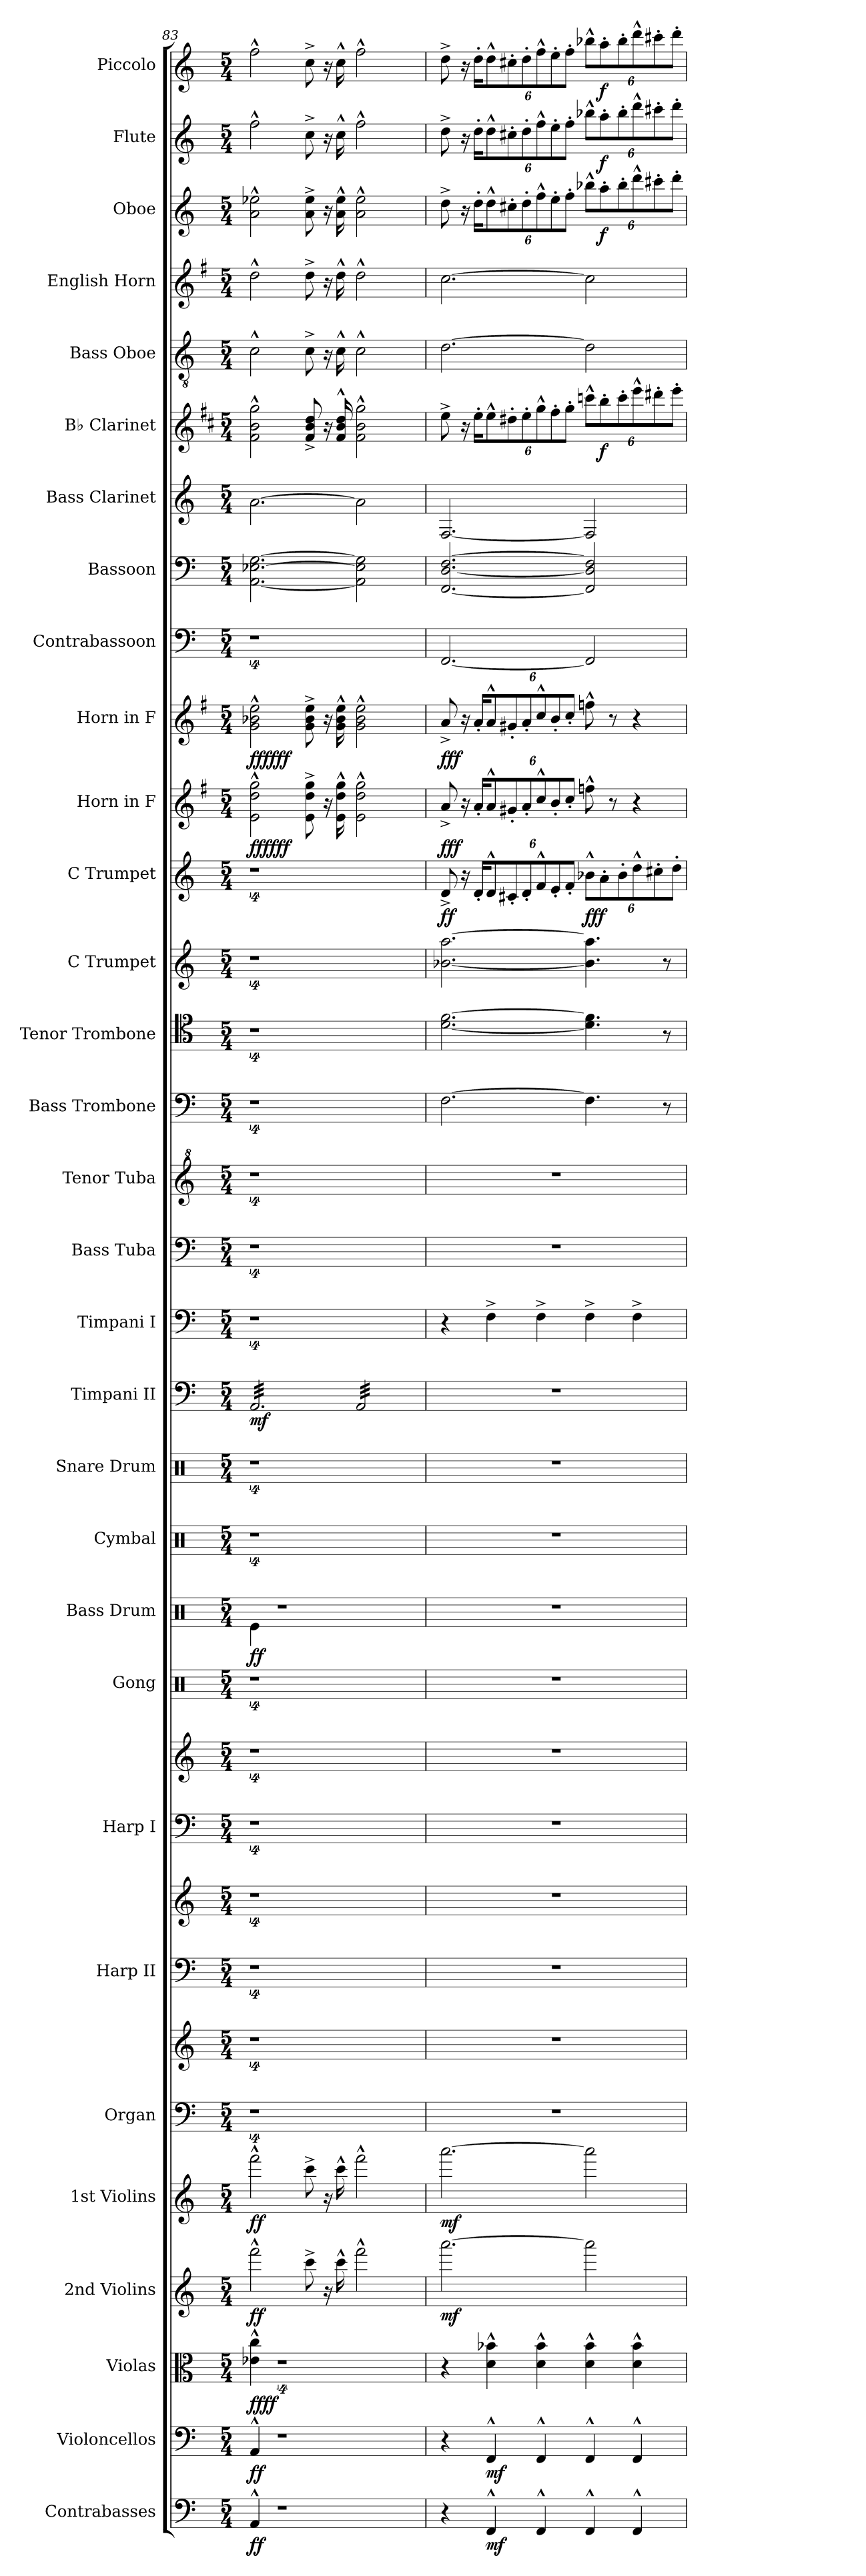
**kern	**dynam	**kern	**dynam	**kern	**dynam	**kern	**dynam	**kern	**dynam	**kern	**kern	**kern	**kern	**kern	**kern	**kern	**kern	**dynam	**kern	**kern	**kern	**dynam	**kern	**kern	**kern	**kern	**kern	**kern	**kern	**dynam	**kern	**dynam	**kern	**dynam	**kern	**kern	**kern	**kern	**dynam	**kern	**kern	**kern	**dynam	**kern	**dynam	**kern	**dynam
*part31	*part31	*part30	*part30	*part29	*part29	*part28	*part28	*part27	*part27	*part26	*part26	*part25	*part25	*part24	*part24	*part23	*part22	*part22	*part21	*part20	*part19	*part19	*part18	*part17	*part16	*part15	*part14	*part13	*part12	*part12	*part11	*part11	*part10	*part10	*part9	*part8	*part7	*part6	*part6	*part5	*part4	*part3	*part3	*part2	*part2	*part1	*part1
*staff34	*staff34	*staff33	*staff33	*staff32	*staff32	*staff31	*staff31	*staff30	*staff30	*staff29	*staff28	*staff27	*staff26	*staff25	*staff24	*staff23	*staff22	*staff22	*staff21	*staff20	*staff19	*staff19	*staff18	*staff17	*staff16	*staff15	*staff14	*staff13	*staff12	*staff12	*staff11	*staff11	*staff10	*staff10	*staff9	*staff8	*staff7	*staff6	*staff6	*staff5	*staff4	*staff3	*staff3	*staff2	*staff2	*staff1	*staff1
*I"Contrabasses	*	*I"Violoncellos	*	*I"Violas	*	*I"2nd Violins	*	*I"1st Violins	*	*I"Organ	*	*I"Harp II	*	*I"Harp I	*	*I"Gong	*I"Bass Drum	*	*I"Cymbal	*I"Snare Drum	*I"Timpani II	*	*I"Timpani I	*I"Bass Tuba	*I"Tenor Tuba	*I"Bass Trombone	*I"Tenor Trombone	*I"C Trumpet	*I"C Trumpet	*	*I"Horn in F	*	*I"Horn in F	*	*I"Contrabassoon	*I"Bassoon	*I"Bass Clarinet	*I"B♭ Clarinet	*	*I"Bass Oboe	*I"English Horn	*I"Oboe	*	*I"Flute	*	*I"Piccolo	*
*I'Cbs.	*	*I'Vcs.	*	*I'Vlas.	*	*I'Vlns.	*	*I'Vlns.	*	*I'Org.	*	*I'Hrp.	*	*I'Hrp.	*	*	*I'B. Dr.	*	*I'Cym.	*I'Sn. Dr.	*I'Timp.	*	*I'Timp.	*I'Tba.	*	*I'B. Tbn.	*I'T. Tbn.	*I'C Tpt.	*I'C Tpt.	*	*	*	*	*	*I'Cbsn.	*I'Bsn.	*I'B. Cl.	*I'B♭ Cl.	*	*	*I'E. Hn.	*I'Ob.	*	*I'Fl.	*	*I'Picc.	*
*clefF4	*	*clefF4	*	*clefC3	*	*clefG2	*	*clefG2	*	*clefF4	*clefG2	*clefF4	*clefG2	*clefF4	*clefG2	*clefX	*clefX	*	*clefX	*clefX	*clefF4	*	*clefF4	*clefF4	*clefG^2	*clefF4	*clefC4	*clefG2	*clefG2	*	*clefG2	*	*clefG2	*	*clefF4	*clefF4	*clefG2	*clefG2	*	*clefGv2	*clefG2	*clefG2	*	*clefG2	*	*clefG2	*
*ITrd7c12	*	*	*	*	*	*	*	*	*	*	*	*	*	*	*	*	*	*	*	*	*	*	*	*	*ITrd15c26	*	*	*	*	*	*ITrd4c7	*	*ITrd4c7	*	*ITrd7c12	*	*ITrd8c14	*ITrd1c2	*	*	*ITrd4c7	*	*	*	*	*ITrd-7c-12	*
*k[]	*	*k[]	*	*k[]	*	*k[]	*	*k[]	*	*k[]	*k[]	*k[]	*k[]	*k[]	*k[]	*k[]	*k[]	*	*k[]	*k[]	*k[]	*	*k[]	*k[]	*k[]	*k[]	*k[]	*k[]	*k[]	*	*k[]	*	*k[]	*	*k[]	*k[]	*k[]	*k[]	*	*k[]	*k[]	*k[]	*	*k[]	*	*k[]	*
*M5/4	*	*M5/4	*	*M5/4	*	*M5/4	*	*M5/4	*	*M5/4	*M5/4	*M5/4	*M5/4	*M5/4	*M5/4	*M5/4	*M5/4	*	*M5/4	*M5/4	*M5/4	*	*M5/4	*M5/4	*M5/4	*M5/4	*M5/4	*M5/4	*M5/4	*	*M5/4	*	*M5/4	*	*M5/4	*M5/4	*M5/4	*M5/4	*	*M5/4	*M5/4	*M5/4	*	*M5/4	*	*M5/4	*
=83	=83	=83	=83	=83	=83	=83	=83	=83	=83	=83	=83	=83	=83	=83	=83	=83	=83	=83	=83	=83	=83	=83	=83	=83	=83	=83	=83	=83	=83	=83	=83	=83	=83	=83	=83	=83	=83	=83	=83	=83	=83	=83	=83	=83	=83	=83	=83
!	!LO:DY:b	!	!LO:DY:b	!	!LO:DY:b	!	!	!	!	!	!	!	!	!	!	!	!	!	!	!	!	!	!	!	!	!	!	!	!	!	!	!	!	!	!	!	!	!	!	!	!	!	!	!	!	!	!
!	!	!	!	!	!LO:DY:n=1:b	!	!LO:DY:b	!	!LO:DY:b	!	!	!	!	!	!	!	!	!LO:DY:b	!	!	!	!LO:DY:b	!	!	!	!	!	!	!	!	!	!LO:DY:b	!	!	!	!	!	!	!	!	!	!	!	!	!	!	!
!	!	!	!	!	!	!	!	!	!	!	!	!	!	!	!	!	!	!	!	!	!	!	!	!	!	!	!	!	!	!	!	!LO:DY:n=1:b	!	!	!	!	!	!	!	!	!	!	!	!	!	!	!
!	!	!	!	!	!	!	!	!	!	!	!	!	!	!	!	!	!	!	!	!	!	!	!	!	!	!	!	!	!	!	!	!LO:DY:n=2:b	!	!LO:DY:b	!	!	!	!	!	!	!	!	!	!	!	!	!
!	!	!	!	!	!	!	!	!	!	!	!	!	!	!	!	!	!	!	!	!	!	!	!	!	!	!	!	!	!	!	!	!	!	!LO:DY:n=1:b	!	!	!	!	!	!	!	!	!	!	!	!	!
!	!	!	!	!	!	!	!	!	!	!	!	!	!	!	!	!	!	!	!	!	!	!	!	!	!	!	!	!	!	!	!	!	!	!LO:DY:n=2:b	!	!	!	!	!	!	!	!	!	!	!	!	!
*	*	*	*	*	*	*	*	*	*	*	*	*	*	*	*	*	*	*	*	*	*tremolo	*	*	*	*	*	*	*	*	*	*	*	*	*	*	*	*	*	*	*	*	*	*	*	*	*	*
4AAA^^/	ff	4AA^^/	ff	4e-X\^^ 4cc\^^	ff ff	2fff^^\	ff	2fff^^\	ff	4%5r	4%5r	4%5r	4%5r	4%5r	4%5r	4%5r	4Re\	ff	4%5r	4%5r	32AA/LLL	mf	4%5r	4%5r	4%5r	4%5r	4%5r	4%5r	4%5r	.	2A\^^ 2g\^^ 2cc\^^	ff ff ff	2c\^^ 2e-X\^^ 2a\^^	ff ff ff	4%5r	[2.AA\ [2.E-X\ [2.G\	[2.A\	2e\^^ 2a\^^ 2ff\^^	.	2c^^\	2g^^\	2a\^^ 2ee-X\^^	.	2ff^^\	.	2fff^^\	.
.	.	.	.	.	.	.	.	.	.	.	.	.	.	.	.	.	.	.	.	.	32AA/	.	.	.	.	.	.	.	.	.	.	.	.	.	.	.	.	.	.	.	.	.	.	.	.	.	.
.	.	.	.	.	.	.	.	.	.	.	.	.	.	.	.	.	.	.	.	.	32AA/	.	.	.	.	.	.	.	.	.	.	.	.	.	.	.	.	.	.	.	.	.	.	.	.	.	.
.	.	.	.	.	.	.	.	.	.	.	.	.	.	.	.	.	.	.	.	.	32AA/	.	.	.	.	.	.	.	.	.	.	.	.	.	.	.	.	.	.	.	.	.	.	.	.	.	.
.	.	.	.	.	.	.	.	.	.	.	.	.	.	.	.	.	.	.	.	.	32AA/	.	.	.	.	.	.	.	.	.	.	.	.	.	.	.	.	.	.	.	.	.	.	.	.	.	.
.	.	.	.	.	.	.	.	.	.	.	.	.	.	.	.	.	.	.	.	.	32AA/	.	.	.	.	.	.	.	.	.	.	.	.	.	.	.	.	.	.	.	.	.	.	.	.	.	.
.	.	.	.	.	.	.	.	.	.	.	.	.	.	.	.	.	.	.	.	.	32AA/	.	.	.	.	.	.	.	.	.	.	.	.	.	.	.	.	.	.	.	.	.	.	.	.	.	.
.	.	.	.	.	.	.	.	.	.	.	.	.	.	.	.	.	.	.	.	.	32AA/	.	.	.	.	.	.	.	.	.	.	.	.	.	.	.	.	.	.	.	.	.	.	.	.	.	.
1r	.	1r	.	4%5r	.	.	.	.	.	.	.	.	.	.	.	.	1r	.	.	.	32AA/	.	.	.	.	.	.	.	.	.	.	.	.	.	.	.	.	.	.	.	.	.	.	.	.	.	.
.	.	.	.	.	.	.	.	.	.	.	.	.	.	.	.	.	.	.	.	.	32AA/	.	.	.	.	.	.	.	.	.	.	.	.	.	.	.	.	.	.	.	.	.	.	.	.	.	.
.	.	.	.	.	.	.	.	.	.	.	.	.	.	.	.	.	.	.	.	.	32AA/	.	.	.	.	.	.	.	.	.	.	.	.	.	.	.	.	.	.	.	.	.	.	.	.	.	.
.	.	.	.	.	.	.	.	.	.	.	.	.	.	.	.	.	.	.	.	.	32AA/	.	.	.	.	.	.	.	.	.	.	.	.	.	.	.	.	.	.	.	.	.	.	.	.	.	.
.	.	.	.	.	.	.	.	.	.	.	.	.	.	.	.	.	.	.	.	.	32AA/	.	.	.	.	.	.	.	.	.	.	.	.	.	.	.	.	.	.	.	.	.	.	.	.	.	.
.	.	.	.	.	.	.	.	.	.	.	.	.	.	.	.	.	.	.	.	.	32AA/	.	.	.	.	.	.	.	.	.	.	.	.	.	.	.	.	.	.	.	.	.	.	.	.	.	.
.	.	.	.	.	.	.	.	.	.	.	.	.	.	.	.	.	.	.	.	.	32AA/	.	.	.	.	.	.	.	.	.	.	.	.	.	.	.	.	.	.	.	.	.	.	.	.	.	.
.	.	.	.	.	.	.	.	.	.	.	.	.	.	.	.	.	.	.	.	.	32AA/	.	.	.	.	.	.	.	.	.	.	.	.	.	.	.	.	.	.	.	.	.	.	.	.	.	.
.	.	.	.	.	.	8ccc^\	.	8ccc^\	.	.	.	.	.	.	.	.	.	.	.	.	32AA/	.	.	.	.	.	.	.	.	.	8A\^ 8g\^ 8cc\^	.	8c\^ 8e-\^ 8a\^	.	.	.	.	8e/^ 8a/^ 8cc/^	.	8c^\	8g^\	8a\^ 8ee-\^	.	8cc^\	.	8ccc^\	.
.	.	.	.	.	.	.	.	.	.	.	.	.	.	.	.	.	.	.	.	.	32AA/	.	.	.	.	.	.	.	.	.	.	.	.	.	.	.	.	.	.	.	.	.	.	.	.	.	.
.	.	.	.	.	.	.	.	.	.	.	.	.	.	.	.	.	.	.	.	.	32AA/	.	.	.	.	.	.	.	.	.	.	.	.	.	.	.	.	.	.	.	.	.	.	.	.	.	.
.	.	.	.	.	.	.	.	.	.	.	.	.	.	.	.	.	.	.	.	.	32AA/	.	.	.	.	.	.	.	.	.	.	.	.	.	.	.	.	.	.	.	.	.	.	.	.	.	.
.	.	.	.	.	.	16r	.	16r	.	.	.	.	.	.	.	.	.	.	.	.	32AA/	.	.	.	.	.	.	.	.	.	16r	.	16r	.	.	.	.	16r	.	16r	16r	16r	.	16r	.	16r	.
.	.	.	.	.	.	.	.	.	.	.	.	.	.	.	.	.	.	.	.	.	32AA/	.	.	.	.	.	.	.	.	.	.	.	.	.	.	.	.	.	.	.	.	.	.	.	.	.	.
.	.	.	.	.	.	16ccc^^\	.	16ccc^^\	.	.	.	.	.	.	.	.	.	.	.	.	32AA/	.	.	.	.	.	.	.	.	.	16A\^^ 16g\^^ 16cc\^^	.	16c\^^ 16e-\^^ 16a\^^	.	.	.	.	16e/^^ 16a/^^ 16cc/^^	.	16c^^\	16g^^\	16a\^^ 16ee-\^^	.	16cc^^\	.	16ccc^^\	.
.	.	.	.	.	.	.	.	.	.	.	.	.	.	.	.	.	.	.	.	.	32AA/JJJ	.	.	.	.	.	.	.	.	.	.	.	.	.	.	.	.	.	.	.	.	.	.	.	.	.	.
.	.	.	.	.	.	2fff^^\	.	2fff^^\	.	.	.	.	.	.	.	.	.	.	.	.	32AA/LLL	.	.	.	.	.	.	.	.	.	2A\^^ 2g\^^ 2cc\^^	.	2c\^^ 2e-\^^ 2a\^^	.	.	2AA\] 2E-\] 2G\]	2A\]	2e\^^ 2a\^^ 2ff\^^	.	2c^^\	2g^^\	2a\^^ 2ee-\^^	.	2ff^^\	.	2fff^^\	.
.	.	.	.	.	.	.	.	.	.	.	.	.	.	.	.	.	.	.	.	.	32AA/	.	.	.	.	.	.	.	.	.	.	.	.	.	.	.	.	.	.	.	.	.	.	.	.	.	.
.	.	.	.	.	.	.	.	.	.	.	.	.	.	.	.	.	.	.	.	.	32AA/	.	.	.	.	.	.	.	.	.	.	.	.	.	.	.	.	.	.	.	.	.	.	.	.	.	.
.	.	.	.	.	.	.	.	.	.	.	.	.	.	.	.	.	.	.	.	.	32AA/	.	.	.	.	.	.	.	.	.	.	.	.	.	.	.	.	.	.	.	.	.	.	.	.	.	.
.	.	.	.	.	.	.	.	.	.	.	.	.	.	.	.	.	.	.	.	.	32AA/	.	.	.	.	.	.	.	.	.	.	.	.	.	.	.	.	.	.	.	.	.	.	.	.	.	.
.	.	.	.	.	.	.	.	.	.	.	.	.	.	.	.	.	.	.	.	.	32AA/	.	.	.	.	.	.	.	.	.	.	.	.	.	.	.	.	.	.	.	.	.	.	.	.	.	.
.	.	.	.	.	.	.	.	.	.	.	.	.	.	.	.	.	.	.	.	.	32AA/	.	.	.	.	.	.	.	.	.	.	.	.	.	.	.	.	.	.	.	.	.	.	.	.	.	.
.	.	.	.	.	.	.	.	.	.	.	.	.	.	.	.	.	.	.	.	.	32AA/	.	.	.	.	.	.	.	.	.	.	.	.	.	.	.	.	.	.	.	.	.	.	.	.	.	.
.	.	.	.	.	.	.	.	.	.	.	.	.	.	.	.	.	.	.	.	.	32AA/	.	.	.	.	.	.	.	.	.	.	.	.	.	.	.	.	.	.	.	.	.	.	.	.	.	.
.	.	.	.	.	.	.	.	.	.	.	.	.	.	.	.	.	.	.	.	.	32AA/	.	.	.	.	.	.	.	.	.	.	.	.	.	.	.	.	.	.	.	.	.	.	.	.	.	.
.	.	.	.	.	.	.	.	.	.	.	.	.	.	.	.	.	.	.	.	.	32AA/	.	.	.	.	.	.	.	.	.	.	.	.	.	.	.	.	.	.	.	.	.	.	.	.	.	.
.	.	.	.	.	.	.	.	.	.	.	.	.	.	.	.	.	.	.	.	.	32AA/	.	.	.	.	.	.	.	.	.	.	.	.	.	.	.	.	.	.	.	.	.	.	.	.	.	.
.	.	.	.	.	.	.	.	.	.	.	.	.	.	.	.	.	.	.	.	.	32AA/	.	.	.	.	.	.	.	.	.	.	.	.	.	.	.	.	.	.	.	.	.	.	.	.	.	.
.	.	.	.	.	.	.	.	.	.	.	.	.	.	.	.	.	.	.	.	.	32AA/	.	.	.	.	.	.	.	.	.	.	.	.	.	.	.	.	.	.	.	.	.	.	.	.	.	.
.	.	.	.	.	.	.	.	.	.	.	.	.	.	.	.	.	.	.	.	.	32AA/	.	.	.	.	.	.	.	.	.	.	.	.	.	.	.	.	.	.	.	.	.	.	.	.	.	.
.	.	.	.	.	.	.	.	.	.	.	.	.	.	.	.	.	.	.	.	.	32AA/JJJ	.	.	.	.	.	.	.	.	.	.	.	.	.	.	.	.	.	.	.	.	.	.	.	.	.	.
*	*	*	*	*	*	*	*	*	*	*	*	*	*	*	*	*	*	*	*	*	*Xtremolo	*	*	*	*	*	*	*	*	*	*	*	*	*	*	*	*	*	*	*	*	*	*	*	*	*	*
4ryy	.	4ryy	.	.	.	4ryy	.	4ryy	.	4ryy	4ryy	4ryy	4ryy	4ryy	4ryy	4ryy	4ryy	.	4ryy	4ryy	4ryy	.	4ryy	4ryy	4ryy	4ryy	4ryy	4ryy	4ryy	.	4ryy	.	4ryy	.	4ryy	4ryy	4ryy	4ryy	.	4ryy	4ryy	4ryy	.	4ryy	.	4ryy	.
=84	=84	=84	=84	=84	=84	=84	=84	=84	=84	=84	=84	=84	=84	=84	=84	=84	=84	=84	=84	=84	=84	=84	=84	=84	=84	=84	=84	=84	=84	=84	=84	=84	=84	=84	=84	=84	=84	=84	=84	=84	=84	=84	=84	=84	=84	=84	=84
!	!	!	!	!	!	!	!LO:DY:b	!	!LO:DY:b	!	!	!	!	!	!	!	!	!	!	!	!	!	!	!	!	!	!	!	!	!LO:DY:b	!	!LO:DY:b	!	!LO:DY:b	!	!	!	!	!	!	!	!	!	!	!	!	!
4r	.	4r	.	4r	.	[2.aaa\	mf	[2.aaa\	mf	4%5r	4%5r	4%5r	4%5r	4%5r	4%5r	4%5r	4%5r	.	4%5r	4%5r	4%5r	.	4r	4%5r	4%5r	[2.F\	[2.d\ [2.f\	[2.b-X\ [2.aa\	8d^/	ff	8d^/	fff	8d^/	fff	[2.FFF/	[2.FF/ [2.D/ [2.F/	[2.FF/	8dd^\	.	[2.d\	[2.f\	8dd^\	.	8dd^\	.	8ddd^\	.
.	.	.	.	.	.	.	.	.	.	.	.	.	.	.	.	.	.	.	.	.	.	.	.	.	.	.	.	.	16r	.	16r	.	16r	.	.	.	.	16r	.	.	.	16r	.	16r	.	16r	.
.	.	.	.	.	.	.	.	.	.	.	.	.	.	.	.	.	.	.	.	.	.	.	.	.	.	.	.	.	16d'/KL	.	16d'/KL	.	16d'/KL	.	.	.	.	16dd'\KL	.	.	.	16dd'\KL	.	16dd'\KL	.	16ddd'\KL	.
*	*	*	*	*	*	*	*	*	*	*	*	*	*	*	*	*	*	*	*	*	*	*	*	*	*	*	*	*	*Xbrackettup	*	*Xbrackettup	*	*Xbrackettup	*	*	*	*	*Xbrackettup	*	*	*	*Xbrackettup	*	*Xbrackettup	*	*Xbrackettup	*
!	!LO:DY:b	!	!LO:DY:b	!	!LO:DY:b	!	!	!	!	!	!	!	!	!	!	!	!	!	!	!	!	!	!	!	!	!	!	!	!	!	!	!	!	!	!	!	!	!	!	!	!	!	!	!	!	!	!
!	!	!	!	!	!LO:DY:n=1:b	!	!	!	!	!	!	!	!	!	!	!	!	!	!	!	!	!	!	!	!	!	!	!	!	!	!	!	!	!	!	!	!	!	!	!	!	!	!	!	!	!	!
4FFF^^/	mf	4FF^^/	mf	4d\^^ 4b-X\^^	mf mf	.	.	.	.	.	.	.	.	.	.	.	.	.	.	.	.	.	4F^\	.	.	.	.	.	12d^^/	.	12d^^/	.	12d^^/	.	.	.	.	12dd^^\	.	.	.	12dd^^\	.	12dd^^\	.	12ddd^^\	.
.	.	.	.	.	.	.	.	.	.	.	.	.	.	.	.	.	.	.	.	.	.	.	.	.	.	.	.	.	12c#X'/	.	12c#X'/	.	12c#X'/	.	.	.	.	12cc#X'\	.	.	.	12cc#X'\	.	12cc#X'\	.	12ccc#X'\	.
.	.	.	.	.	.	.	.	.	.	.	.	.	.	.	.	.	.	.	.	.	.	.	.	.	.	.	.	.	12d'/	.	12d'/	.	12d'/	.	.	.	.	12dd'\	.	.	.	12dd'\	.	12dd'\	.	12ddd'\	.
4FFF^^/	.	4FF^^/	.	4d\^^ 4b-\^^	.	.	.	.	.	.	.	.	.	.	.	.	.	.	.	.	.	.	4F^\	.	.	.	.	.	12f^^/	.	12f^^/	.	12f^^/	.	.	.	.	12ff^^\	.	.	.	12ff^^\	.	12ff^^\	.	12fff^^\	.
.	.	.	.	.	.	.	.	.	.	.	.	.	.	.	.	.	.	.	.	.	.	.	.	.	.	.	.	.	12e'/	.	12e'/	.	12e'/	.	.	.	.	12ee'\	.	.	.	12ee'\	.	12ee'\	.	12eee'\	.
.	.	.	.	.	.	.	.	.	.	.	.	.	.	.	.	.	.	.	.	.	.	.	.	.	.	.	.	.	12f'/J	.	12f'/J	.	12f'/J	.	.	.	.	12ff'\J	.	.	.	12ff'\J	.	12ff'\J	.	12fff'\J	.
!	!	!	!	!	!	!	!	!	!	!	!	!	!	!	!	!	!	!	!	!	!	!	!	!	!	!	!	!	!	!LO:DY:b	!	!	!	!	!	!	!	!	!	!	!	!	!	!	!	!	!
4FFF^^/	.	4FF^^/	.	4d\^^ 4b-\^^	.	2aaa\]	.	2aaa\]	.	.	.	.	.	.	.	.	.	.	.	.	.	.	4F^\	.	.	4.F\]	4.d\] 4.f\]	4.b-\] 4.aa\]	12b-X^^\L	fff	8b-X^^\	.	8b-X^^\	.	2FFF/]	2FF/] 2D/] 2F/]	2FF/]	12bb-X^^\L	.	2d\]	2f\]	12bb-X^^\L	.	12bb-X^^\L	.	12bbb-X^^\L	.
!	!	!	!	!	!	!	!	!	!	!	!	!	!	!	!	!	!	!	!	!	!	!	!	!	!	!	!	!	!	!	!	!	!	!	!	!	!	!	!LO:DY:b	!	!	!	!LO:DY:b	!	!LO:DY:b	!	!LO:DY:b
.	.	.	.	.	.	.	.	.	.	.	.	.	.	.	.	.	.	.	.	.	.	.	.	.	.	.	.	.	12a'\	.	.	.	.	.	.	.	.	12aa'\	f	.	.	12aa'\	f	12aa'\	f	12aaa'\	f
.	.	.	.	.	.	.	.	.	.	.	.	.	.	.	.	.	.	.	.	.	.	.	.	.	.	.	.	.	.	.	8r	.	8r	.	.	.	.	.	.	.	.	.	.	.	.	.	.
.	.	.	.	.	.	.	.	.	.	.	.	.	.	.	.	.	.	.	.	.	.	.	.	.	.	.	.	.	12b-'\	.	.	.	.	.	.	.	.	12bb-'\	.	.	.	12bb-'\	.	12bb-'\	.	12bbb-'\	.
4FFF^^/	.	4FF^^/	.	4d\^^ 4b-\^^	.	.	.	.	.	.	.	.	.	.	.	.	.	.	.	.	.	.	4F^\	.	.	.	.	.	12dd^^\	.	4r	.	4r	.	.	.	.	12ddd^^\	.	.	.	12ddd^^\	.	12ddd^^\	.	12dddd^^\	.
.	.	.	.	.	.	.	.	.	.	.	.	.	.	.	.	.	.	.	.	.	.	.	.	.	.	.	.	.	12cc#X'\	.	.	.	.	.	.	.	.	12ccc#X'\	.	.	.	12ccc#X'\	.	12ccc#X'\	.	12cccc#X'\	.
.	.	.	.	.	.	.	.	.	.	.	.	.	.	.	.	.	.	.	.	.	.	.	.	.	.	8r	8r	8r	.	.	.	.	.	.	.	.	.	.	.	.	.	.	.	.	.	.	.
.	.	.	.	.	.	.	.	.	.	.	.	.	.	.	.	.	.	.	.	.	.	.	.	.	.	.	.	.	12dd'\J	.	.	.	.	.	.	.	.	12ddd'\J	.	.	.	12ddd'\J	.	12ddd'\J	.	12dddd'\J	.
=	=	=	=	=	=	=	=	=	=	=	=	=	=	=	=	=	=	=	=	=	=	=	=	=	=	=	=	=	=	=	=	=	=	=	=	=	=	=	=	=	=	=	=	=	=	=	=
*-	*-	*-	*-	*-	*-	*-	*-	*-	*-	*-	*-	*-	*-	*-	*-	*-	*-	*-	*-	*-	*-	*-	*-	*-	*-	*-	*-	*-	*-	*-	*-	*-	*-	*-	*-	*-	*-	*-	*-	*-	*-	*-	*-	*-	*-	*-	*-
